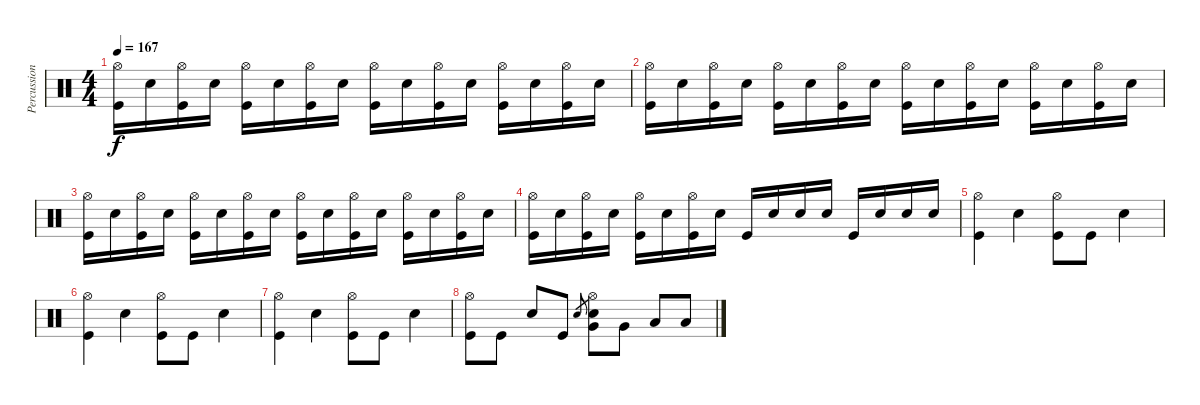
\track ("Percussion" "Percussion") {instrument percussion}
\staff {score}
\articulation defaults
\ts (4 4)
\tempo 167
\clef neutral
\ks c
("Hi-Hat (open)" "Kick (hit)").16{dy f} "Snare (hit) 2".16 ("Hi-Hat (open)" "Kick (hit)").16 "Snare (hit) 2".16 ("Hi-Hat (open)" "Kick (hit)").16 "Snare (hit) 2".16 ("Hi-Hat (open)" "Kick (hit)").16 "Snare (hit) 2".16 ("Hi-Hat (open)" "Kick (hit)").16 "Snare (hit) 2".16 ("Hi-Hat (open)" "Kick (hit)").16 "Snare (hit) 2".16 ("Hi-Hat (open)" "Kick (hit)").16 "Snare (hit) 2".16 ("Hi-Hat (open)" "Kick (hit)").16 "Snare (hit) 2".16 |
("Hi-Hat (open)" "Kick (hit)").16 "Snare (hit) 2".16 ("Hi-Hat (open)" "Kick (hit)").16 "Snare (hit) 2".16 ("Hi-Hat (open)" "Kick (hit)").16 "Snare (hit) 2".16 ("Hi-Hat (open)" "Kick (hit)").16 "Snare (hit) 2".16 ("Hi-Hat (open)" "Kick (hit)").16 "Snare (hit) 2".16 ("Hi-Hat (open)" "Kick (hit)").16 "Snare (hit) 2".16 ("Hi-Hat (open)" "Kick (hit)").16 "Snare (hit) 2".16 ("Hi-Hat (open)" "Kick (hit)").16 "Snare (hit) 2".16 |
("Hi-Hat (open)" "Kick (hit)").16 "Snare (hit) 2".16 ("Hi-Hat (open)" "Kick (hit)").16 "Snare (hit) 2".16 ("Hi-Hat (open)" "Kick (hit)").16 "Snare (hit) 2".16 ("Hi-Hat (open)" "Kick (hit)").16 "Snare (hit) 2".16 ("Hi-Hat (open)" "Kick (hit)").16 "Snare (hit) 2".16 ("Hi-Hat (open)" "Kick (hit)").16 "Snare (hit) 2".16 ("Hi-Hat (open)" "Kick (hit)").16 "Snare (hit) 2".16 ("Hi-Hat (open)" "Kick (hit)").16 "Snare (hit) 2".16 |
("Hi-Hat (open)" "Kick (hit)").16 "Snare (hit) 2".16 ("Hi-Hat (open)" "Kick (hit)").16 "Snare (hit) 2".16 ("Hi-Hat (open)" "Kick (hit)").16 "Snare (hit) 2".16 ("Hi-Hat (open)" "Kick (hit)").16 "Snare (hit) 2".16 "Kick (hit)".16 "Snare (hit) 2".16 "Snare (hit) 2".16 "Snare (hit) 2".16 "Kick (hit)".16 "Snare (hit) 2".16 "Snare (hit) 2".16 "Snare (hit) 2".16 |
("Hi-Hat (open)" "Kick (hit)").4 "Snare (hit) 2".4 ("Hi-Hat (open)" "Kick (hit)").8 "Kick (hit)".8 "Snare (hit) 2".4 |
("Hi-Hat (open)" "Kick (hit)").4 "Snare (hit) 2".4 ("Hi-Hat (open)" "Kick (hit)").8 "Kick (hit)".8 "Snare (hit) 2".4 |
("Hi-Hat (open)" "Kick (hit)").4 "Snare (hit) 2".4 ("Hi-Hat (open)" "Kick (hit)").8 "Kick (hit)".8 "Snare (hit) 2".4 |
("Hi-Hat (open)" "Kick (hit)").8 "Kick (hit)".8 "Snare (hit) 2".8 "Kick (hit)".8 "Snare (hit) 2".8{gr} ("Hi-Hat (open)" "Snare (hit) 2" "Very Low Tom (hit)").8 "Very Low Tom (hit)".8 "Low Floor Tom (hit)".8 "Low Floor Tom (hit)".8
